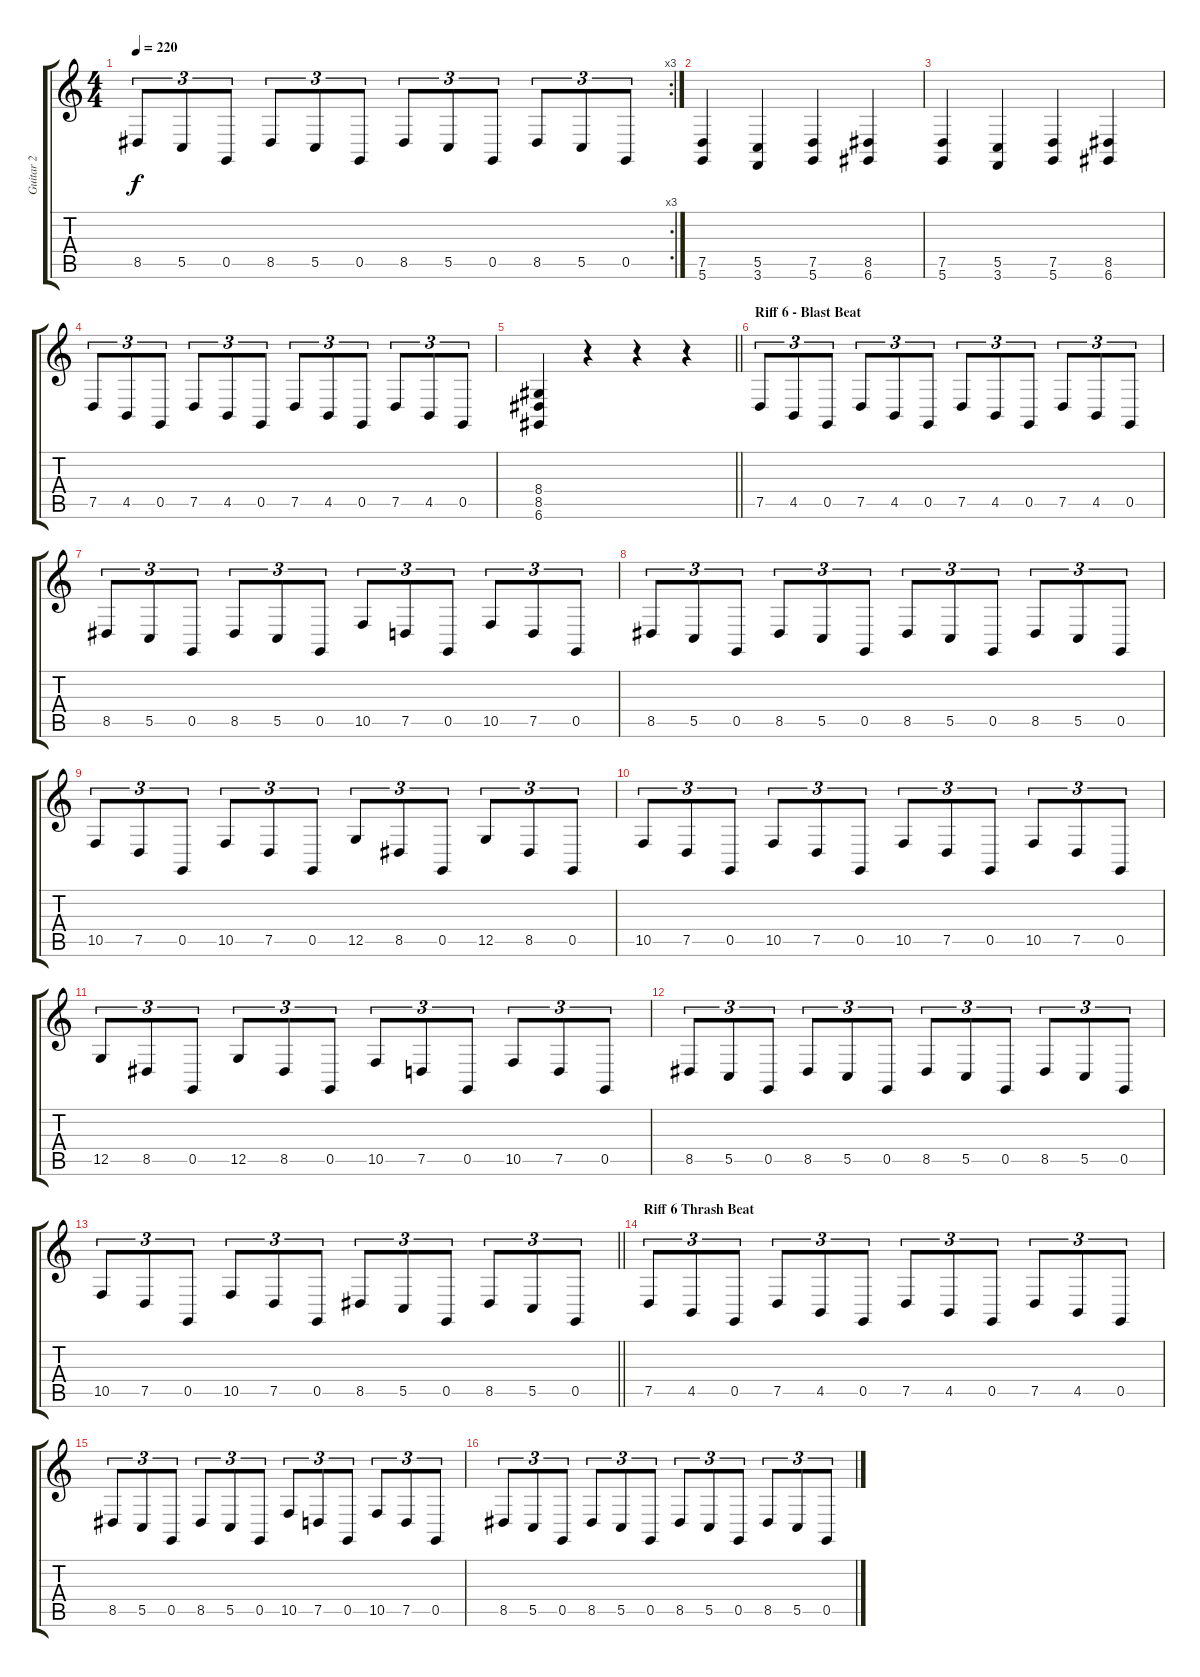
\track ("Guitar 2" "Guitar 2") {instrument electricgrandpiano}
\staff {score tabs}
\tuning (D4 A3 F3 C3 G2 D2) {hide}
\rc 3
\ts (4 4)
\tempo 220
\clef g2
\ks c
8.5.8{tu (3 2) dy f} 5.5.8{tu (3 2)} 0.5.8{tu (3 2)} 8.5.8{tu (3 2)} 5.5.8{tu (3 2)} 0.5.8{tu (3 2)} 8.5.8{tu (3 2)} 5.5.8{tu (3 2)} 0.5.8{tu (3 2)} 8.5.8{tu (3 2)} 5.5.8{tu (3 2)} 0.5.8{tu (3 2)} |
(7.5 5.6).4 (5.5 3.6).4 (7.5 5.6).4 (8.5 6.6).4 |
(7.5 5.6).4 (5.5 3.6).4 (7.5 5.6).4 (8.5 6.6).4 |
7.5.8{tu (3 2)} 4.5.8{tu (3 2)} 0.5.8{tu (3 2)} 7.5.8{tu (3 2)} 4.5.8{tu (3 2)} 0.5.8{tu (3 2)} 7.5.8{tu (3 2)} 4.5.8{tu (3 2)} 0.5.8{tu (3 2)} 7.5.8{tu (3 2)} 4.5.8{tu (3 2)} 0.5.8{tu (3 2)} |
\barLineRight lightlight
(8.4 8.5 6.6).4 r.4 r.4 r.4 |
\section ("" "Riff 6 - Blast Beat")
7.5.8{tu (3 2)} 4.5.8{tu (3 2)} 0.5.8{tu (3 2)} 7.5.8{tu (3 2)} 4.5.8{tu (3 2)} 0.5.8{tu (3 2)} 7.5.8{tu (3 2)} 4.5.8{tu (3 2)} 0.5.8{tu (3 2)} 7.5.8{tu (3 2)} 4.5.8{tu (3 2)} 0.5.8{tu (3 2)} |
8.5.8{tu (3 2)} 5.5.8{tu (3 2)} 0.5.8{tu (3 2)} 8.5.8{tu (3 2)} 5.5.8{tu (3 2)} 0.5.8{tu (3 2)} 10.5.8{tu (3 2)} 7.5.8{tu (3 2)} 0.5.8{tu (3 2)} 10.5.8{tu (3 2)} 7.5.8{tu (3 2)} 0.5.8{tu (3 2)} |
8.5.8{tu (3 2)} 5.5.8{tu (3 2)} 0.5.8{tu (3 2)} 8.5.8{tu (3 2)} 5.5.8{tu (3 2)} 0.5.8{tu (3 2)} 8.5.8{tu (3 2)} 5.5.8{tu (3 2)} 0.5.8{tu (3 2)} 8.5.8{tu (3 2)} 5.5.8{tu (3 2)} 0.5.8{tu (3 2)} |
10.5.8{tu (3 2)} 7.5.8{tu (3 2)} 0.5.8{tu (3 2)} 10.5.8{tu (3 2)} 7.5.8{tu (3 2)} 0.5.8{tu (3 2)} 12.5.8{tu (3 2)} 8.5.8{tu (3 2)} 0.5.8{tu (3 2)} 12.5.8{tu (3 2)} 8.5.8{tu (3 2)} 0.5.8{tu (3 2)} |
10.5.8{tu (3 2)} 7.5.8{tu (3 2)} 0.5.8{tu (3 2)} 10.5.8{tu (3 2)} 7.5.8{tu (3 2)} 0.5.8{tu (3 2)} 10.5.8{tu (3 2)} 7.5.8{tu (3 2)} 0.5.8{tu (3 2)} 10.5.8{tu (3 2)} 7.5.8{tu (3 2)} 0.5.8{tu (3 2)} |
12.5.8{tu (3 2)} 8.5.8{tu (3 2)} 0.5.8{tu (3 2)} 12.5.8{tu (3 2)} 8.5.8{tu (3 2)} 0.5.8{tu (3 2)} 10.5.8{tu (3 2)} 7.5.8{tu (3 2)} 0.5.8{tu (3 2)} 10.5.8{tu (3 2)} 7.5.8{tu (3 2)} 0.5.8{tu (3 2)} |
8.5.8{tu (3 2)} 5.5.8{tu (3 2)} 0.5.8{tu (3 2)} 8.5.8{tu (3 2)} 5.5.8{tu (3 2)} 0.5.8{tu (3 2)} 8.5.8{tu (3 2)} 5.5.8{tu (3 2)} 0.5.8{tu (3 2)} 8.5.8{tu (3 2)} 5.5.8{tu (3 2)} 0.5.8{tu (3 2)} |
\barLineRight lightlight
10.5.8{tu (3 2)} 7.5.8{tu (3 2)} 0.5.8{tu (3 2)} 10.5.8{tu (3 2)} 7.5.8{tu (3 2)} 0.5.8{tu (3 2)} 8.5.8{tu (3 2)} 5.5.8{tu (3 2)} 0.5.8{tu (3 2)} 8.5.8{tu (3 2)} 5.5.8{tu (3 2)} 0.5.8{tu (3 2)} |
\section ("" "Riff 6 Thrash Beat")
7.5.8{tu (3 2)} 4.5.8{tu (3 2)} 0.5.8{tu (3 2)} 7.5.8{tu (3 2)} 4.5.8{tu (3 2)} 0.5.8{tu (3 2)} 7.5.8{tu (3 2)} 4.5.8{tu (3 2)} 0.5.8{tu (3 2)} 7.5.8{tu (3 2)} 4.5.8{tu (3 2)} 0.5.8{tu (3 2)} |
8.5.8{tu (3 2)} 5.5.8{tu (3 2)} 0.5.8{tu (3 2)} 8.5.8{tu (3 2)} 5.5.8{tu (3 2)} 0.5.8{tu (3 2)} 10.5.8{tu (3 2)} 7.5.8{tu (3 2)} 0.5.8{tu (3 2)} 10.5.8{tu (3 2)} 7.5.8{tu (3 2)} 0.5.8{tu (3 2)} |
8.5.8{tu (3 2)} 5.5.8{tu (3 2)} 0.5.8{tu (3 2)} 8.5.8{tu (3 2)} 5.5.8{tu (3 2)} 0.5.8{tu (3 2)} 8.5.8{tu (3 2)} 5.5.8{tu (3 2)} 0.5.8{tu (3 2)} 8.5.8{tu (3 2)} 5.5.8{tu (3 2)} 0.5.8{tu (3 2)}
